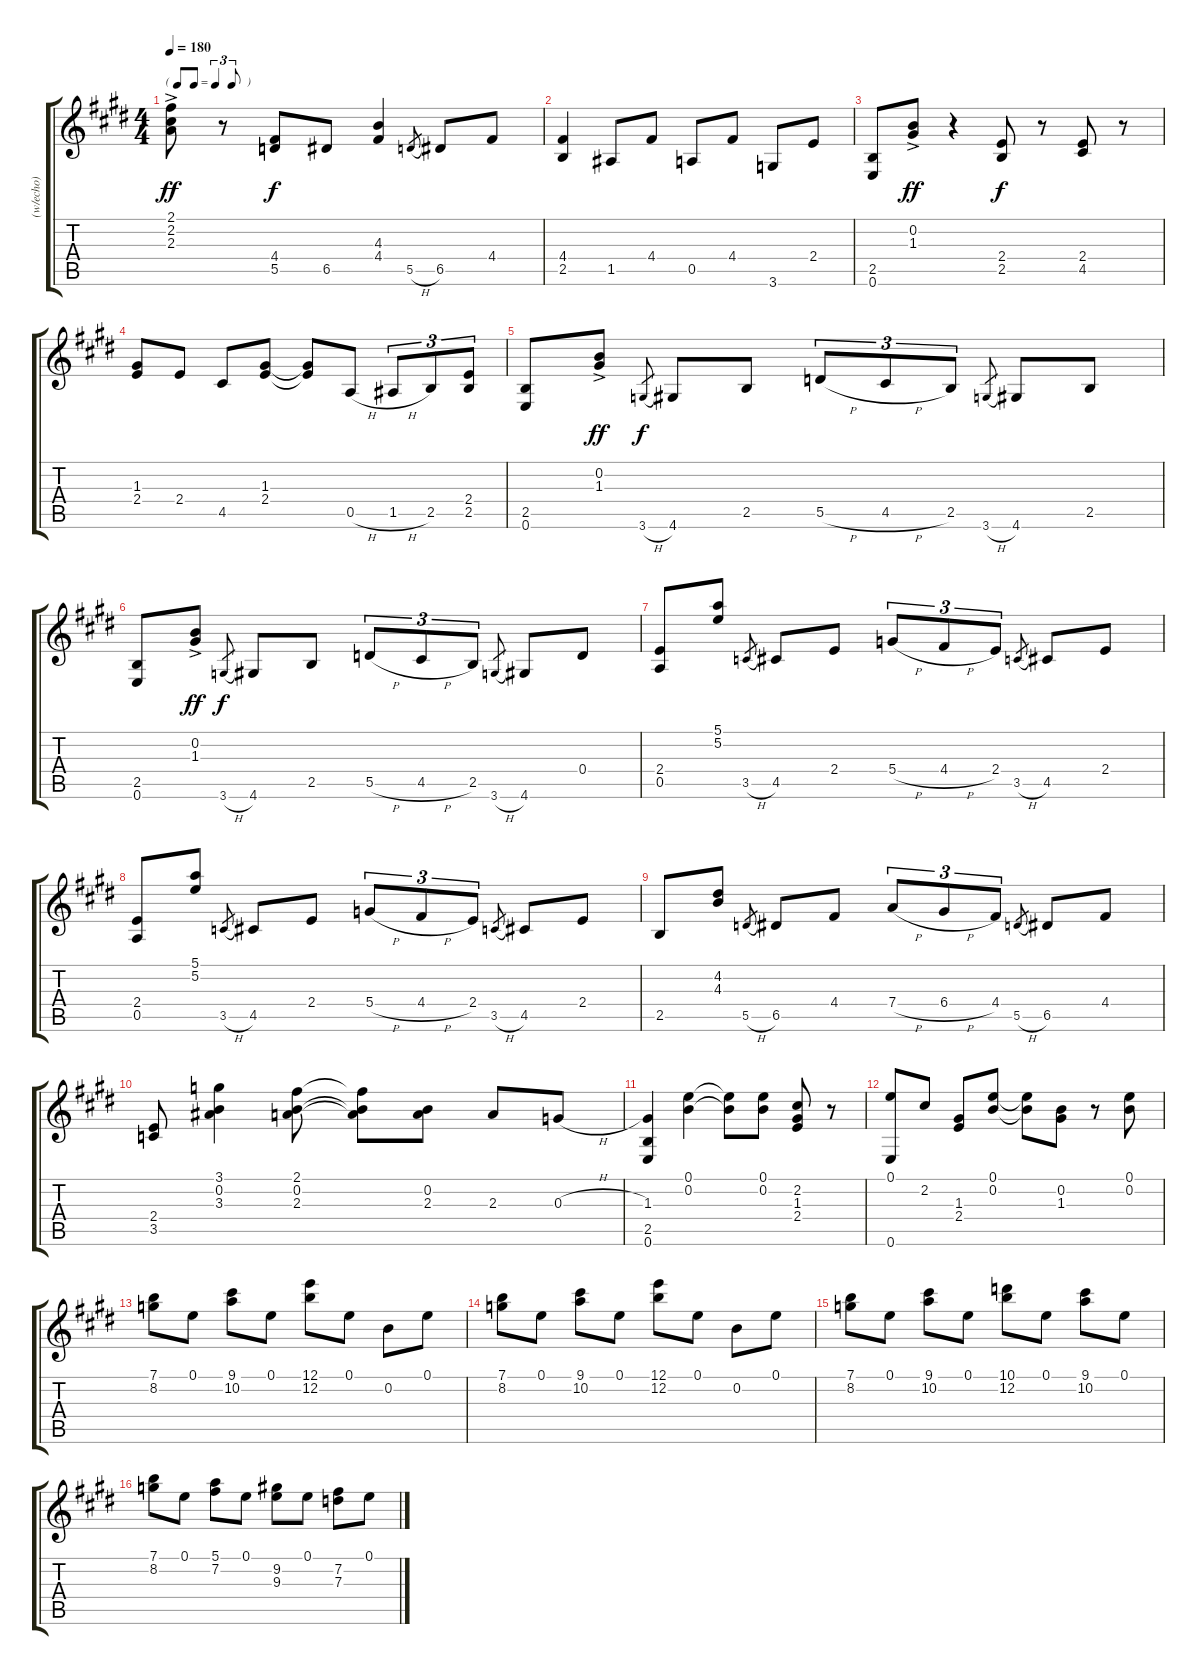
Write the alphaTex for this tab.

\track ("(w/echo)" "(w/echo)") {instrument electricguitarjazz}
\staff {score tabs}
\tuning (E4 B3 G3 D3 A2 E2) {hide}
\ts (4 4)
\tf triplet8th
\tempo 180
\clef g2
\ks e
(2.1{ac} 2.2{ac} 2.3{ac}).8{dy ff} r.8 (4.4 5.5).8{dy f} 6.5.8 (4.3 4.4).4 5.5{h}.8{gr} 6.5.8 4.4.8 |
\ks c#minor
(4.4 2.5).4 1.5.8 4.4.8 0.5.8 4.4.8 3.6.8 2.4.8 |
(2.5 0.6).8 (0.2{ac} 1.3{ac}).8{dy ff} r.4 (2.4 2.5).8{dy f} r.8 (2.4 4.5).8 r.8 |
(1.3 2.4).8 2.4.8 4.5.8 (1.3 2.4).8 (1.3{t} 2.4{t}).8 0.5{h}.8 1.5{h}.8{tu (3 2)} 2.5.8{tu (3 2)} (2.4 2.5).8{tu (3 2)} |
\ks e
(2.5 0.6).8 (0.2{ac} 1.3{ac}).8{dy ff} 3.6{h}.8{gr dy f} 4.6.8 2.5.8 5.5{h}.8{tu (3 2)} 4.5{h}.8{tu (3 2)} 2.5.8{tu (3 2)} 3.6{h}.8{gr} 4.6.8 2.5.8 |
\ks c#minor
(2.5 0.6).8 (0.2{ac} 1.3{ac}).8{dy ff} 3.6{h}.8{gr dy f} 4.6.8 2.5.8 5.5{h}.8{tu (3 2)} 4.5{h}.8{tu (3 2)} 2.5.8{tu (3 2)} 3.6{h}.8{gr} 4.6.8 0.4.8 |
(2.4 0.5).8 (5.1 5.2).8 3.5{h}.8{gr} 4.5.8 2.4.8 5.4{h}.8{tu (3 2)} 4.4{h}.8{tu (3 2)} 2.4.8{tu (3 2)} 3.5{h}.8{gr} 4.5.8 2.4.8 |
(2.4 0.5).8 (5.1 5.2).8 3.5{h}.8{gr} 4.5.8 2.4.8 5.4{h}.8{tu (3 2)} 4.4{h}.8{tu (3 2)} 2.4.8{tu (3 2)} 3.5{h}.8{gr} 4.5.8 2.4.8 |
\ks e
2.5.8 (4.2 4.3).8 5.5{h}.8{gr} 6.5.8 4.4.8 7.4{h}.8{tu (3 2)} 6.4{h}.8{tu (3 2)} 4.4.8{tu (3 2)} 5.5{h}.8{gr} 6.5.8 4.4.8 |
\ks c#minor
(2.4 3.5).8 (3.1 0.2 3.3).4 (2.1 0.2 2.3).8 (2.1{t} 0.2{t} 2.3{t}).8 (0.2 2.3).8 2.3.8 0.3{h}.8 |
(1.3 2.5 0.6).4 (0.1 0.2).4 (0.1{t} 0.2{t}).8 (0.1 0.2).8 (2.2 1.3 2.4).8 r.8 |
(0.1 0.6).8 2.2.8 (1.3 2.4).8 (0.1 0.2).8 (0.1{t} 0.2{t}).8 (0.2 1.3).8 r.8 (0.1 0.2).8 |
\ks e
(7.1 8.2).8 0.1.8 (9.1 10.2).8 0.1.8 (12.1 12.2).8 0.1.8 0.2.8 0.1.8 |
\ks c#minor
(7.1 8.2).8 0.1.8 (9.1 10.2).8 0.1.8 (12.1 12.2).8 0.1.8 0.2.8 0.1.8 |
(7.1 8.2).8 0.1.8 (9.1 10.2).8 0.1.8 (10.1 12.2).8 0.1.8 (9.1 10.2).8 0.1.8 |
(7.1 8.2).8 0.1.8 (5.1 7.2).8 0.1.8 (9.2 9.3).8 0.1.8 (7.2 7.3).8 0.1.8
